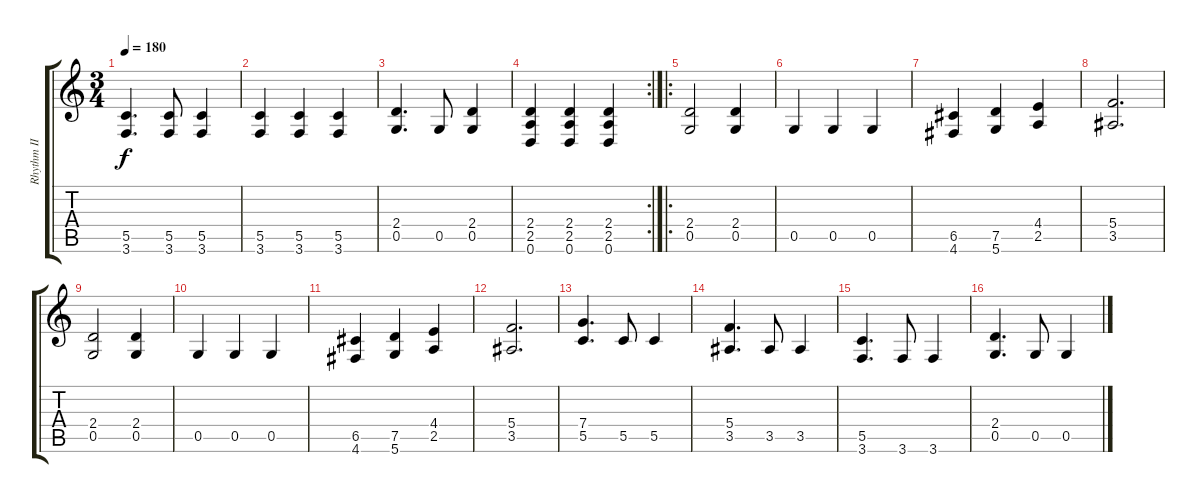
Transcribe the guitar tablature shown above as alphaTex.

\track ("Rhythm II" "Rhythm II") {instrument distortionguitar}
\staff {score tabs}
\tuning (D4 A3 F3 C3 G2 D2) {hide}
\ts (3 4)
\tempo 180
\clef g2
\ks c
(5.5 3.6).4{d dy f} (5.5 3.6).8 (5.5 3.6).4 |
(5.5 3.6).4 (5.5 3.6).4 (5.5 3.6).4 |
(2.4 0.5).4{d} 0.5.8 (2.4 0.5).4 |
\rc 2
(2.4 2.5 0.6).4 (2.4 2.5 0.6).4 (2.4 2.5 0.6).4 |
\ro
(2.4 0.5).2 (2.4 0.5).4 |
0.5.4 0.5.4 0.5.4 |
(6.5 4.6).4 (7.5 5.6).4 (4.4 2.5).4 |
(5.4 3.5).2{d} |
(2.4 0.5).2 (2.4 0.5).4 |
0.5.4 0.5.4 0.5.4 |
(6.5 4.6).4 (7.5 5.6).4 (4.4 2.5).4 |
(5.4 3.5).2{d} |
(7.4 5.5).4{d} 5.5.8 5.5.4 |
(5.4 3.5).4{d} 3.5.8 3.5.4 |
(5.5 3.6).4{d} 3.6.8 3.6.4 |
(2.4 0.5).4{d} 0.5.8 0.5.4
